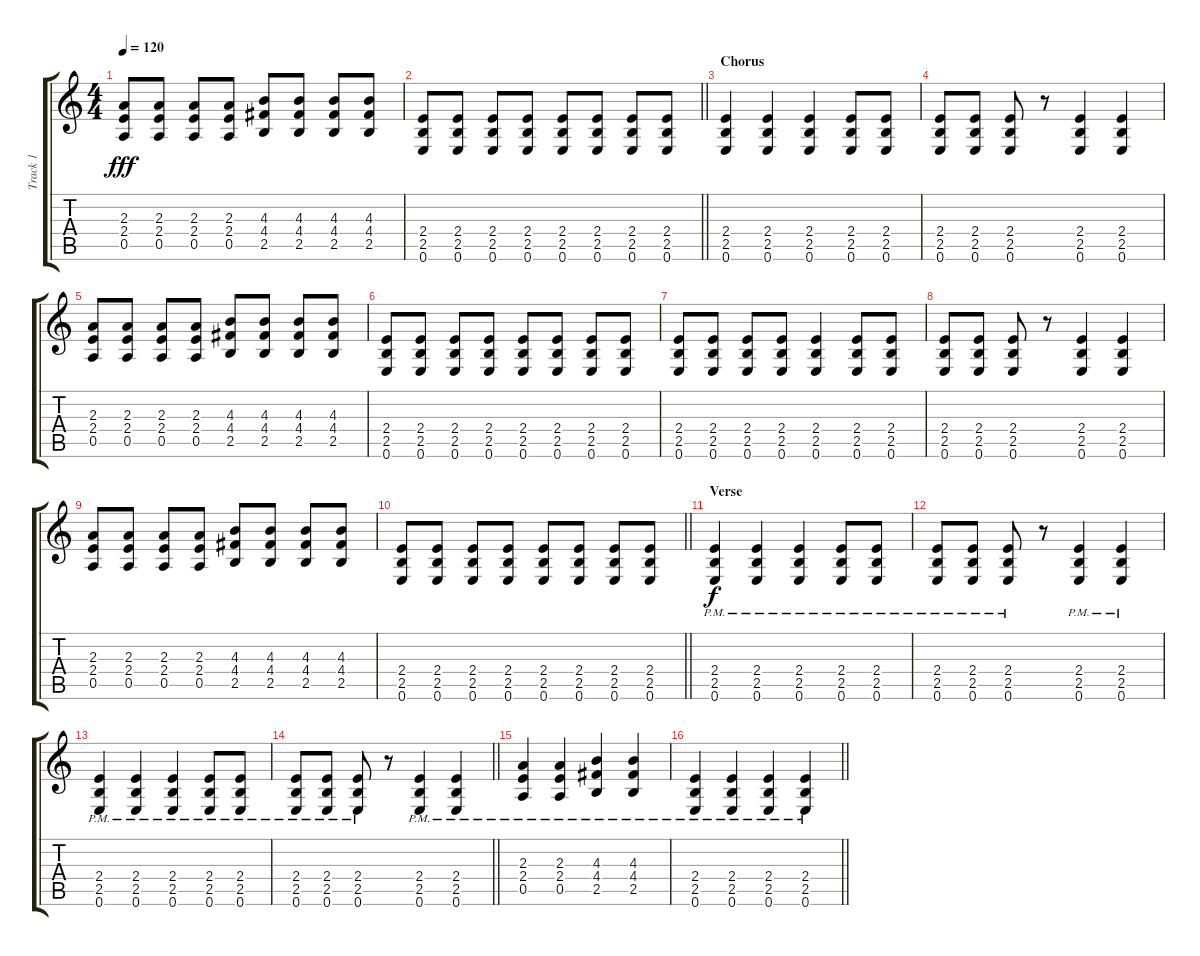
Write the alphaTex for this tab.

\track ("Track 1" "Track 1") {instrument electricguitarclean}
\staff {score tabs}
\tuning (E4 B3 G3 D3 A2 E2) {hide}
\ts (4 4)
\tempo 120
\clef g2
\ks c
(2.3 2.4 0.5).8{dy fff} (2.3 2.4 0.5).8 (2.3 2.4 0.5).8 (2.3 2.4 0.5).8 (4.3 4.4 2.5).8 (4.3 4.4 2.5).8 (4.3 4.4 2.5).8 (4.3 4.4 2.5).8 |
\barLineRight lightlight
(2.4 2.5 0.6).8 (2.4 2.5 0.6).8 (2.4 2.5 0.6).8 (2.4 2.5 0.6).8 (2.4 2.5 0.6).8 (2.4 2.5 0.6).8 (2.4 2.5 0.6).8 (2.4 2.5 0.6).8 |
\section ("" "Chorus")
(2.4 2.5 0.6).4 (2.4 2.5 0.6).4 (2.4 2.5 0.6).4 (2.4 2.5 0.6).8 (2.4 2.5 0.6).8 |
(2.4 2.5 0.6).8 (2.4 2.5 0.6).8 (2.4 2.5 0.6).8 r.8 (2.4 2.5 0.6).4 (2.4 2.5 0.6).4 |
(2.3 2.4 0.5).8 (2.3 2.4 0.5).8 (2.3 2.4 0.5).8 (2.3 2.4 0.5).8 (4.3 4.4 2.5).8 (4.3 4.4 2.5).8 (4.3 4.4 2.5).8 (4.3 4.4 2.5).8 |
(2.4 2.5 0.6).8 (2.4 2.5 0.6).8 (2.4 2.5 0.6).8 (2.4 2.5 0.6).8 (2.4 2.5 0.6).8 (2.4 2.5 0.6).8 (2.4 2.5 0.6).8 (2.4 2.5 0.6).8 |
(2.4 2.5 0.6).8 (2.4 2.5 0.6).8 (2.4 2.5 0.6).8 (2.4 2.5 0.6).8 (2.4 2.5 0.6).4 (2.4 2.5 0.6).8 (2.4 2.5 0.6).8 |
(2.4 2.5 0.6).8 (2.4 2.5 0.6).8 (2.4 2.5 0.6).8 r.8 (2.4 2.5 0.6).4 (2.4 2.5 0.6).4 |
(2.3 2.4 0.5).8 (2.3 2.4 0.5).8 (2.3 2.4 0.5).8 (2.3 2.4 0.5).8 (4.3 4.4 2.5).8 (4.3 4.4 2.5).8 (4.3 4.4 2.5).8 (4.3 4.4 2.5).8 |
\barLineRight lightlight
(2.4 2.5 0.6).8 (2.4 2.5 0.6).8 (2.4 2.5 0.6).8 (2.4 2.5 0.6).8 (2.4 2.5 0.6).8 (2.4 2.5 0.6).8 (2.4 2.5 0.6).8 (2.4 2.5 0.6).8 |
\section ("" "Verse")
(2.4{pm} 2.5{pm} 0.6{pm}).4{dy f} (2.4{pm} 2.5{pm} 0.6{pm}).4 (2.4{pm} 2.5{pm} 0.6{pm}).4 (2.4{pm} 2.5{pm} 0.6{pm}).8 (2.4{pm} 2.5{pm} 0.6{pm}).8 |
(2.4{pm} 2.5{pm} 0.6{pm}).8 (2.4{pm} 2.5{pm} 0.6{pm}).8 (2.4{pm} 2.5{pm} 0.6{pm}).8 r.8 (2.4{pm} 2.5{pm} 0.6{pm}).4 (2.4{pm} 2.5{pm} 0.6{pm}).4 |
(2.4{pm} 2.5{pm} 0.6{pm}).4 (2.4{pm} 2.5{pm} 0.6{pm}).4 (2.4{pm} 2.5{pm} 0.6{pm}).4 (2.4{pm} 2.5{pm} 0.6{pm}).8 (2.4{pm} 2.5{pm} 0.6{pm}).8 |
\barLineRight lightlight
(2.4{pm} 2.5{pm} 0.6{pm}).8 (2.4{pm} 2.5{pm} 0.6{pm}).8 (2.4{pm} 2.5{pm} 0.6{pm}).8 r.8 (2.4{pm} 2.5{pm} 0.6{pm}).4 (2.4{pm} 2.5{pm} 0.6{pm}).4 |
(2.3{pm} 2.4{pm} 0.5{pm}).4 (2.3{pm} 2.4{pm} 0.5{pm}).4 (4.3{pm} 4.4{pm} 2.5{pm}).4 (4.3{pm} 4.4{pm} 2.5{pm}).4 |
\barLineRight lightlight
(2.4{pm} 2.5{pm} 0.6{pm}).4 (2.4{pm} 2.5{pm} 0.6{pm}).4 (2.4{pm} 2.5{pm} 0.6{pm}).4 (2.4{pm} 2.5{pm} 0.6{pm}).4
